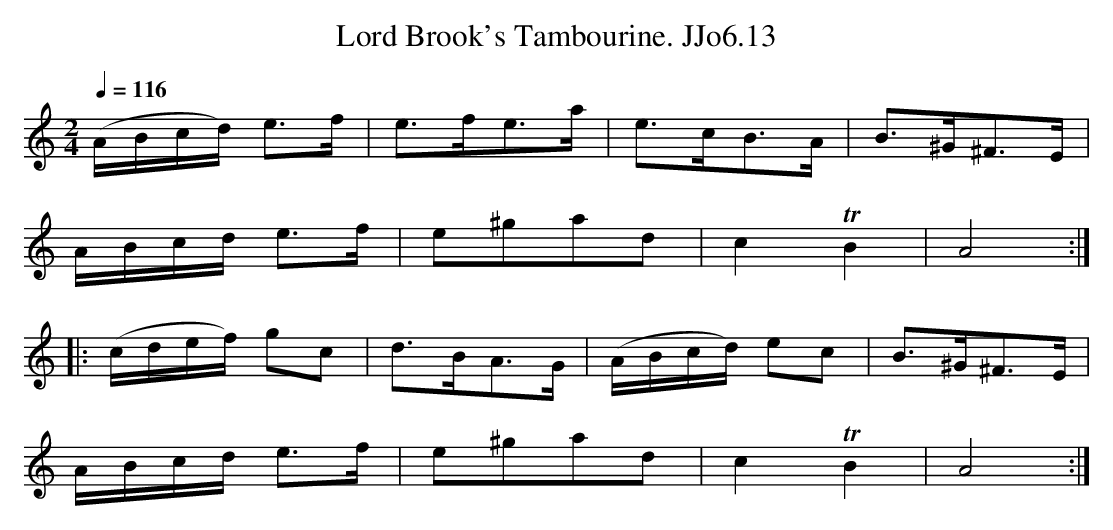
X:1
T:Lord Brook's Tambourine. JJo6.13
M:2/4
L:1/8
Q:1/4=116
K:Am
(A/B/c/d/) e>f|e>fe>a|e>cB>A|B>^G^F>E|
A/B/c/d/ e>f|e^gad|c2TB2|A4:|
|:(c/d/e/f/) gc|d>BA>G|(A/B/c/d/) ec|B>^G^F>E|
A/B/c/d/ e>f|e^gad|c2TB2|A4:|
